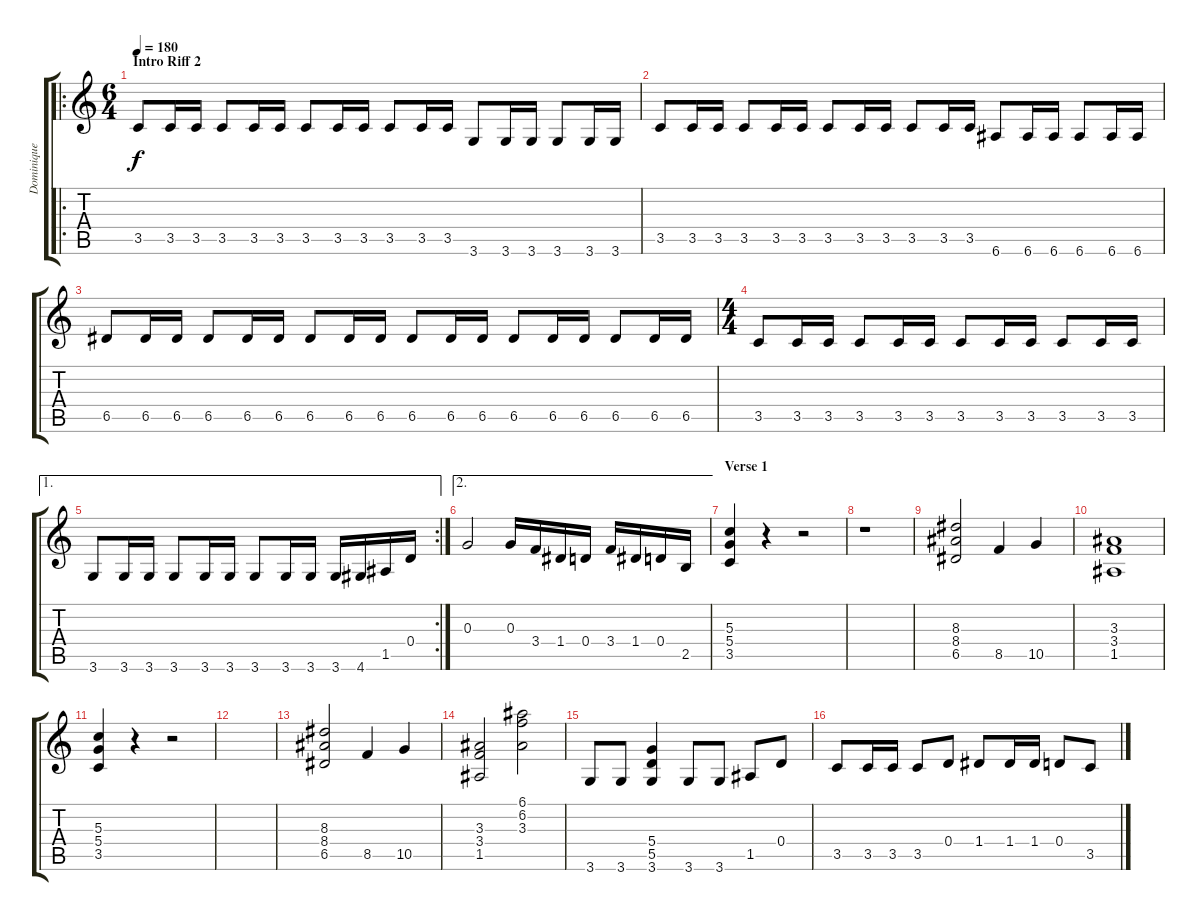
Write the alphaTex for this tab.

\track ("Dominique Leurquin " "Dominique ") {instrument distortionguitar}
\staff {score tabs}
\tuning (E4 B3 G3 D3 A2 E2) {hide}
\ro
\ts (6 4)
\section ("" "Intro Riff 2")
\tempo 180
\clef g2
\ks c
3.5.8{dy f} 3.5.16 3.5.16 3.5.8 3.5.16 3.5.16 3.5.8 3.5.16 3.5.16 3.5.8 3.5.16 3.5.16 3.6.8 3.6.16 3.6.16 3.6.8 3.6.16 3.6.16 |
3.5.8 3.5.16 3.5.16 3.5.8 3.5.16 3.5.16 3.5.8 3.5.16 3.5.16 3.5.8 3.5.16 3.5.16 6.6.8 6.6.16 6.6.16 6.6.8 6.6.16 6.6.16 |
6.5.8 6.5.16 6.5.16 6.5.8 6.5.16 6.5.16 6.5.8 6.5.16 6.5.16 6.5.8 6.5.16 6.5.16 6.5.8 6.5.16 6.5.16 6.5.8 6.5.16 6.5.16 |
\ts (4 4)
3.5.8 3.5.16 3.5.16 3.5.8 3.5.16 3.5.16 3.5.8 3.5.16 3.5.16 3.5.8 3.5.16 3.5.16 |
\ae 1
\rc 2
3.6.8 3.6.16 3.6.16 3.6.8 3.6.16 3.6.16 3.6.8 3.6.16 3.6.16 3.6.16 4.6.16 1.5.16 0.4.16 |
\ae 2
0.3.2 0.3.16 3.4.16 1.4.16 0.4.16 3.4.16 1.4.16 0.4.16 2.5.16 |
\section ("" "Verse 1")
(5.3 5.4 3.5).4 r.4 r.2 |
r.1 |
(8.3 8.4 6.5).2 8.5.4 10.5.4 |
(3.3 3.4 1.5).1 |
(5.3 5.4 3.5).4 r.4 r.2 |
|
(8.3 8.4 6.5).2 8.5.4 10.5.4 |
(3.3 3.4 1.5).2 (6.1 6.2 3.3).2 |
3.6.8 3.6.8 (5.4 5.5 3.6).4 3.6.8 3.6.8 1.5.8 0.4.8 |
3.5.8 3.5.16 3.5.16 3.5.8 0.4.8 1.4.8 1.4.16 1.4.16 0.4.8 3.5.8
